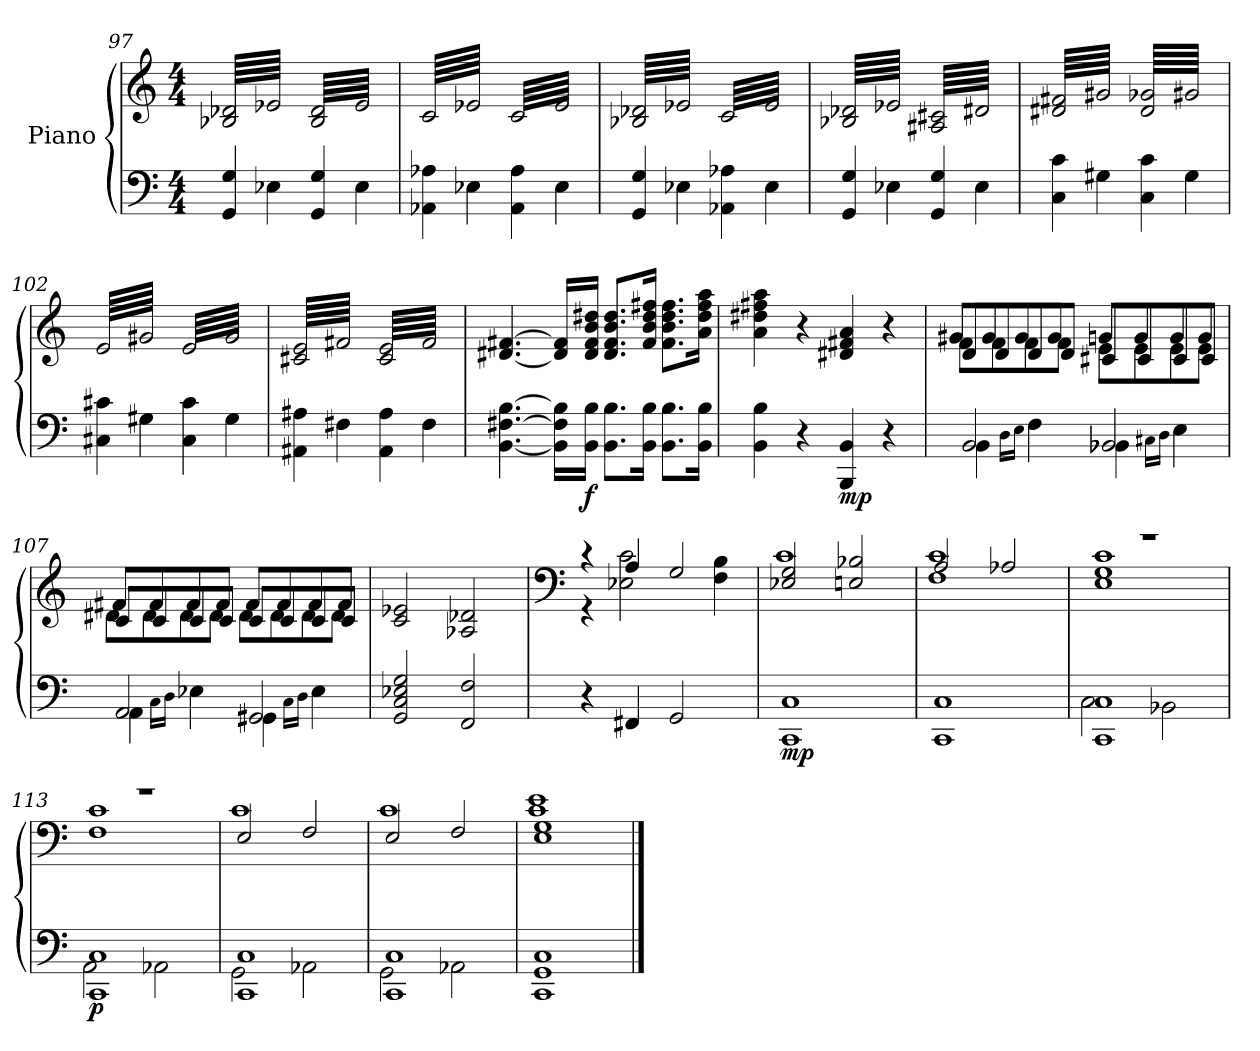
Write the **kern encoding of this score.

**kern	**kern	**dynam
*part1	*part1	*part1
*staff2	*staff1	*staff1/2
*I"Piano	*	*
*clefF4	*clefG2	*
*k[]	*k[]	*
*M4/4	*M4/4	*
=97	=97	=97
*	*tremolo	*
4GG/ 4G/	64B-X/ 64d-X/LLLL	.
.	64e-X/	.
.	64B-X/ 64d-X/	.
.	64e-X/	.
.	64B-X/ 64d-X/	.
.	64e-X/	.
.	64B-X/ 64d-X/	.
.	64e-X/	.
.	64B-X/ 64d-X/	.
.	64e-X/	.
.	64B-X/ 64d-X/	.
.	64e-X/	.
.	64B-X/ 64d-X/	.
.	64e-X/	.
.	64B-X/ 64d-X/	.
.	64e-X/	.
4E-X\	64B-X/ 64d-X/	.
.	64e-X/	.
.	64B-X/ 64d-X/	.
.	64e-X/	.
.	64B-X/ 64d-X/	.
.	64e-X/	.
.	64B-X/ 64d-X/	.
.	64e-X/	.
.	64B-X/ 64d-X/	.
.	64e-X/	.
.	64B-X/ 64d-X/	.
.	64e-X/	.
.	64B-X/ 64d-X/	.
.	64e-X/	.
.	64B-X/ 64d-X/	.
.	64e-X/JJJJ	.
4GG/ 4G/	64B-/ 64d-/LLLL	.
.	64e-/	.
.	64B-/ 64d-/	.
.	64e-/	.
.	64B-/ 64d-/	.
.	64e-/	.
.	64B-/ 64d-/	.
.	64e-/	.
.	64B-/ 64d-/	.
.	64e-/	.
.	64B-/ 64d-/	.
.	64e-/	.
.	64B-/ 64d-/	.
.	64e-/	.
.	64B-/ 64d-/	.
.	64e-/	.
4E-\	64B-/ 64d-/	.
.	64e-/	.
.	64B-/ 64d-/	.
.	64e-/	.
.	64B-/ 64d-/	.
.	64e-/	.
.	64B-/ 64d-/	.
.	64e-/	.
.	64B-/ 64d-/	.
.	64e-/	.
.	64B-/ 64d-/	.
.	64e-/	.
.	64B-/ 64d-/	.
.	64e-/	.
.	64B-/ 64d-/	.
.	64e-/JJJJ	.
!!LO:LB:g=z
=98	=98	=98
4AA-X\ 4A-X\	64c/LLLL	.
.	64e-X/	.
.	64c/	.
.	64e-X/	.
.	64c/	.
.	64e-X/	.
.	64c/	.
.	64e-X/	.
.	64c/	.
.	64e-X/	.
.	64c/	.
.	64e-X/	.
.	64c/	.
.	64e-X/	.
.	64c/	.
.	64e-X/	.
4E-X\	64c/	.
.	64e-X/	.
.	64c/	.
.	64e-X/	.
.	64c/	.
.	64e-X/	.
.	64c/	.
.	64e-X/	.
.	64c/	.
.	64e-X/	.
.	64c/	.
.	64e-X/	.
.	64c/	.
.	64e-X/	.
.	64c/	.
.	64e-X/JJJJ	.
4AA-\ 4A-\	64c/LLLL	.
.	64e-/	.
.	64c/	.
.	64e-/	.
.	64c/	.
.	64e-/	.
.	64c/	.
.	64e-/	.
.	64c/	.
.	64e-/	.
.	64c/	.
.	64e-/	.
.	64c/	.
.	64e-/	.
.	64c/	.
.	64e-/	.
4E-\	64c/	.
.	64e-/	.
.	64c/	.
.	64e-/	.
.	64c/	.
.	64e-/	.
.	64c/	.
.	64e-/	.
.	64c/	.
.	64e-/	.
.	64c/	.
.	64e-/	.
.	64c/	.
.	64e-/	.
.	64c/	.
.	64e-/JJJJ	.
=99	=99	=99
4GG/ 4G/	64B-X/ 64d-X/LLLL	.
.	64e-X/	.
.	64B-X/ 64d-X/	.
.	64e-X/	.
.	64B-X/ 64d-X/	.
.	64e-X/	.
.	64B-X/ 64d-X/	.
.	64e-X/	.
.	64B-X/ 64d-X/	.
.	64e-X/	.
.	64B-X/ 64d-X/	.
.	64e-X/	.
.	64B-X/ 64d-X/	.
.	64e-X/	.
.	64B-X/ 64d-X/	.
.	64e-X/	.
4E-X\	64B-X/ 64d-X/	.
.	64e-X/	.
.	64B-X/ 64d-X/	.
.	64e-X/	.
.	64B-X/ 64d-X/	.
.	64e-X/	.
.	64B-X/ 64d-X/	.
.	64e-X/	.
.	64B-X/ 64d-X/	.
.	64e-X/	.
.	64B-X/ 64d-X/	.
.	64e-X/	.
.	64B-X/ 64d-X/	.
.	64e-X/	.
.	64B-X/ 64d-X/	.
.	64e-X/JJJJ	.
4AA-X\ 4A-X\	64c/LLLL	.
.	64e-/	.
.	64c/	.
.	64e-/	.
.	64c/	.
.	64e-/	.
.	64c/	.
.	64e-/	.
.	64c/	.
.	64e-/	.
.	64c/	.
.	64e-/	.
.	64c/	.
.	64e-/	.
.	64c/	.
.	64e-/	.
4E-\	64c/	.
.	64e-/	.
.	64c/	.
.	64e-/	.
.	64c/	.
.	64e-/	.
.	64c/	.
.	64e-/	.
.	64c/	.
.	64e-/	.
.	64c/	.
.	64e-/	.
.	64c/	.
.	64e-/	.
.	64c/	.
.	64e-/JJJJ	.
=100	=100	=100
4GG/ 4G/	64B-X/ 64d-X/LLLL	.
.	64e-X/	.
.	64B-X/ 64d-X/	.
.	64e-X/	.
.	64B-X/ 64d-X/	.
.	64e-X/	.
.	64B-X/ 64d-X/	.
.	64e-X/	.
.	64B-X/ 64d-X/	.
.	64e-X/	.
.	64B-X/ 64d-X/	.
.	64e-X/	.
.	64B-X/ 64d-X/	.
.	64e-X/	.
.	64B-X/ 64d-X/	.
.	64e-X/	.
4E-X\	64B-X/ 64d-X/	.
.	64e-X/	.
.	64B-X/ 64d-X/	.
.	64e-X/	.
.	64B-X/ 64d-X/	.
.	64e-X/	.
.	64B-X/ 64d-X/	.
.	64e-X/	.
.	64B-X/ 64d-X/	.
.	64e-X/	.
.	64B-X/ 64d-X/	.
.	64e-X/	.
.	64B-X/ 64d-X/	.
.	64e-X/	.
.	64B-X/ 64d-X/	.
.	64e-X/JJJJ	.
4GG/ 4G/	64A#X/ 64c#X/LLLL	.
.	64d#X/	.
.	64A#X/ 64c#X/	.
.	64d#X/	.
.	64A#X/ 64c#X/	.
.	64d#X/	.
.	64A#X/ 64c#X/	.
.	64d#X/	.
.	64A#X/ 64c#X/	.
.	64d#X/	.
.	64A#X/ 64c#X/	.
.	64d#X/	.
.	64A#X/ 64c#X/	.
.	64d#X/	.
.	64A#X/ 64c#X/	.
.	64d#X/	.
4E-\	64A#X/ 64c#X/	.
.	64d#X/	.
.	64A#X/ 64c#X/	.
.	64d#X/	.
.	64A#X/ 64c#X/	.
.	64d#X/	.
.	64A#X/ 64c#X/	.
.	64d#X/	.
.	64A#X/ 64c#X/	.
.	64d#X/	.
.	64A#X/ 64c#X/	.
.	64d#X/	.
.	64A#X/ 64c#X/	.
.	64d#X/	.
.	64A#X/ 64c#X/	.
.	64d#X/JJJJ	.
=101	=101	=101
4C\ 4c\	64d#X/ 64f#X/LLLL	.
.	64g#X/	.
.	64d#X/ 64f#X/	.
.	64g#X/	.
.	64d#X/ 64f#X/	.
.	64g#X/	.
.	64d#X/ 64f#X/	.
.	64g#X/	.
.	64d#X/ 64f#X/	.
.	64g#X/	.
.	64d#X/ 64f#X/	.
.	64g#X/	.
.	64d#X/ 64f#X/	.
.	64g#X/	.
.	64d#X/ 64f#X/	.
.	64g#X/	.
4G#X\	64d#X/ 64f#X/	.
.	64g#X/	.
.	64d#X/ 64f#X/	.
.	64g#X/	.
.	64d#X/ 64f#X/	.
.	64g#X/	.
.	64d#X/ 64f#X/	.
.	64g#X/	.
.	64d#X/ 64f#X/	.
.	64g#X/	.
.	64d#X/ 64f#X/	.
.	64g#X/	.
.	64d#X/ 64f#X/	.
.	64g#X/	.
.	64d#X/ 64f#X/	.
.	64g#X/JJJJ	.
4C\ 4c\	64d#/ 64g-X/LLLL	.
.	64g#X/	.
.	64d#/ 64g-X/	.
.	64g#X/	.
.	64d#/ 64g-X/	.
.	64g#X/	.
.	64d#/ 64g-X/	.
.	64g#X/	.
.	64d#/ 64g-X/	.
.	64g#X/	.
.	64d#/ 64g-X/	.
.	64g#X/	.
.	64d#/ 64g-X/	.
.	64g#X/	.
.	64d#/ 64g-X/	.
.	64g#X/	.
4G#\	64d#/ 64g-X/	.
.	64g#X/	.
.	64d#/ 64g-X/	.
.	64g#X/	.
.	64d#/ 64g-X/	.
.	64g#X/	.
.	64d#/ 64g-X/	.
.	64g#X/	.
.	64d#/ 64g-X/	.
.	64g#X/	.
.	64d#/ 64g-X/	.
.	64g#X/	.
.	64d#/ 64g-X/	.
.	64g#X/	.
.	64d#/ 64g-X/	.
.	64g#X/JJJJ	.
=102	=102	=102
4C#X\ 4c#X\	64e/LLLL	.
.	64g#X/	.
.	64e/	.
.	64g#X/	.
.	64e/	.
.	64g#X/	.
.	64e/	.
.	64g#X/	.
.	64e/	.
.	64g#X/	.
.	64e/	.
.	64g#X/	.
.	64e/	.
.	64g#X/	.
.	64e/	.
.	64g#X/	.
4G#X\	64e/	.
.	64g#X/	.
.	64e/	.
.	64g#X/	.
.	64e/	.
.	64g#X/	.
.	64e/	.
.	64g#X/	.
.	64e/	.
.	64g#X/	.
.	64e/	.
.	64g#X/	.
.	64e/	.
.	64g#X/	.
.	64e/	.
.	64g#X/JJJJ	.
4C#\ 4c#\	64e/LLLL	.
.	64g#/	.
.	64e/	.
.	64g#/	.
.	64e/	.
.	64g#/	.
.	64e/	.
.	64g#/	.
.	64e/	.
.	64g#/	.
.	64e/	.
.	64g#/	.
.	64e/	.
.	64g#/	.
.	64e/	.
.	64g#/	.
4G#\	64e/	.
.	64g#/	.
.	64e/	.
.	64g#/	.
.	64e/	.
.	64g#/	.
.	64e/	.
.	64g#/	.
.	64e/	.
.	64g#/	.
.	64e/	.
.	64g#/	.
.	64e/	.
.	64g#/	.
.	64e/	.
.	64g#/JJJJ	.
=103	=103	=103
4AA#X\ 4A#X\	64c#X/ 64e/LLLL	.
.	64f#X/	.
.	64c#X/ 64e/	.
.	64f#X/	.
.	64c#X/ 64e/	.
.	64f#X/	.
.	64c#X/ 64e/	.
.	64f#X/	.
.	64c#X/ 64e/	.
.	64f#X/	.
.	64c#X/ 64e/	.
.	64f#X/	.
.	64c#X/ 64e/	.
.	64f#X/	.
.	64c#X/ 64e/	.
.	64f#X/	.
4F#X\	64c#X/ 64e/	.
.	64f#X/	.
.	64c#X/ 64e/	.
.	64f#X/	.
.	64c#X/ 64e/	.
.	64f#X/	.
.	64c#X/ 64e/	.
.	64f#X/	.
.	64c#X/ 64e/	.
.	64f#X/	.
.	64c#X/ 64e/	.
.	64f#X/	.
.	64c#X/ 64e/	.
.	64f#X/	.
.	64c#X/ 64e/	.
.	64f#X/JJJJ	.
4AA#\ 4A#\	64c#/ 64e/LLLL	.
.	64f#/	.
.	64c#/ 64e/	.
.	64f#/	.
.	64c#/ 64e/	.
.	64f#/	.
.	64c#/ 64e/	.
.	64f#/	.
.	64c#/ 64e/	.
.	64f#/	.
.	64c#/ 64e/	.
.	64f#/	.
.	64c#/ 64e/	.
.	64f#/	.
.	64c#/ 64e/	.
.	64f#/	.
4F#\	64c#/ 64e/	.
.	64f#/	.
.	64c#/ 64e/	.
.	64f#/	.
.	64c#/ 64e/	.
.	64f#/	.
.	64c#/ 64e/	.
.	64f#/	.
.	64c#/ 64e/	.
.	64f#/	.
.	64c#/ 64e/	.
.	64f#/	.
.	64c#/ 64e/	.
.	64f#/	.
.	64c#/ 64e/	.
.	64f#/JJJJ	.
*	*Xtremolo	*
!!LO:LB:g=z
=104	=104	=104
[4.BB\ [4.F#X\ [4.B\	[4.d#X/ [4.f#X/	.
.	.	.
.	.	.
.	.	.
.	.	.
.	.	.
.	.	.
.	.	.
.	.	.
.	.	.
.	.	.
.	.	.
.	.	.
.	.	.
.	.	.
.	.	.
16BB\] 16F#\] 16B\]LL	16d#/] 16f#/]LL	.
!	!	!LO:DY:b=2
16BB\ 16B\JJ	16d#/ 16f#/ 16b/ 16dd#X/JJ	f
8.BB\ 8.B\L	8.d#/ 8.f#/ 8.b/ 8.dd#/L	.
16BB\ 16B\Jk	16f#/ 16b/ 16dd#/ 16ff#X/Jk	.
8.BB\ 8.B\L	8.f#\ 8.b\ 8.dd#\ 8.ff#\L	.
16BB\ 16B\Jk	16a\ 16dd#\ 16ff#\ 16aa\Jk	.
=105	=105	=105
*	*MM45	*
4BB\ 4B\	4a\ 4dd#X\ 4ff#X\ 4aa\	.
4r	4r	.
*	*MM63	*
!	!	!LO:DY:b=2
4BBB/ 4BB/	4d#X/ 4f#X/ 4a/	mp
4r	4r	.
=106	=106	=106
*	*MM70	*
*^	*^	*
*	*	*	*^	*
2BB/	4BB\	8d/L	8f\L	8g#X/L	.
.	.	8d/	8f\	8g#/	.
.	16qD\LL	.	.	.	.
.	16qE\JJ	.	.	.	.
.	4F\	8d/	8f\	8g#/	.
.	.	8d/J	8f\J	8g#/J	.
2BB-X/	4BB-\	8c#X/L	8e\L	8gn/L	.
.	.	8c#/	8e\	8g/	.
.	16qC#X\LL	.	.	.	.
.	16qD\JJ	.	.	.	.
.	4E\	8c#/	8e\	8g/	.
.	.	8c#/J	8e\J	8g/J	.
!!LO:LB:g=z	!!	!!
=107	=107	=107	=107	=107	=107
2AA/	4AA\	8c/L	8d#X\L	8f#X/L	.
.	.	8c/	8d#\	8f#/	.
.	16qC\LL	.	.	.	.
.	16qD\JJ	.	.	.	.
.	4E-X\	8c/	8d#\	8f#/	.
.	.	8c/J	8d#\J	8f#/J	.
2GG#X/	4GG#\	8c/L	8d#\L	8f#/L	.
.	.	8c/	8d#\	8f#/	.
.	16qC\LL	.	.	.	.
.	16qD\JJ	.	.	.	.
.	4E-\	8c/	8d#\	8f#/	.
.	.	8c/J	8d#\J	8f#/J	.
*v	*v	*	*	*	*
*	*v	*v	*v	*
=108	=108	=108
*	*MM65	*
2GG/ 2C/ 2E-X/ 2G/	2c/ 2e-X/	.
2FF/ 2F/	2A-X/ 2d-X/	.
=109	=109	=109
*	*clefF4	*
*	*^	*
4r	4r	4r	.
4FF#X/	4A/	2E-X\ 2c\	.
2GG/	2G/	.	.
.	.	4F\ 4B\	.
=110	=110	=110	=110
*	*MM60	*	*
!	!	!	!LO:DY:b=2
1CC 1C	2E-X/ 2G/	1c	mp
.	2En/ 2B-X/	.	.
=111	=111	=111	=111
1CC 1C	2A/	1F 1c	.
.	2A-X/	.	.
!!LO:PB:g=z	!!
=112	=112	=112	=112
*^	*	*	*
1CC 1C	2C\	1r	1E 1G 1c	.
.	2BB-X\	.	.	.
=113	=113	=113	=113	=113
!	!	!	!	!LO:DY:b=2
1CC 1C	2AA\	1r	1F 1c	p
.	2AA-X\	.	.	.
=114	=114	=114	=114	=114
1CC 1C	2GG\	2E/	1c	.
.	2AA-X\	2F/	.	.
=115	=115	=115	=115	=115
1CC 1C	2GG\	2E/	1c	.
*	*	*MM30	*	*
.	2AA-X\	2F/	.	.
=116	=116	=116	=116	=116
1CC 1C	1GG	1E 1G	1c 1e	.
*v	*v	*	*	*
*	*v	*v	*
==	==	==
*-	*-	*-
